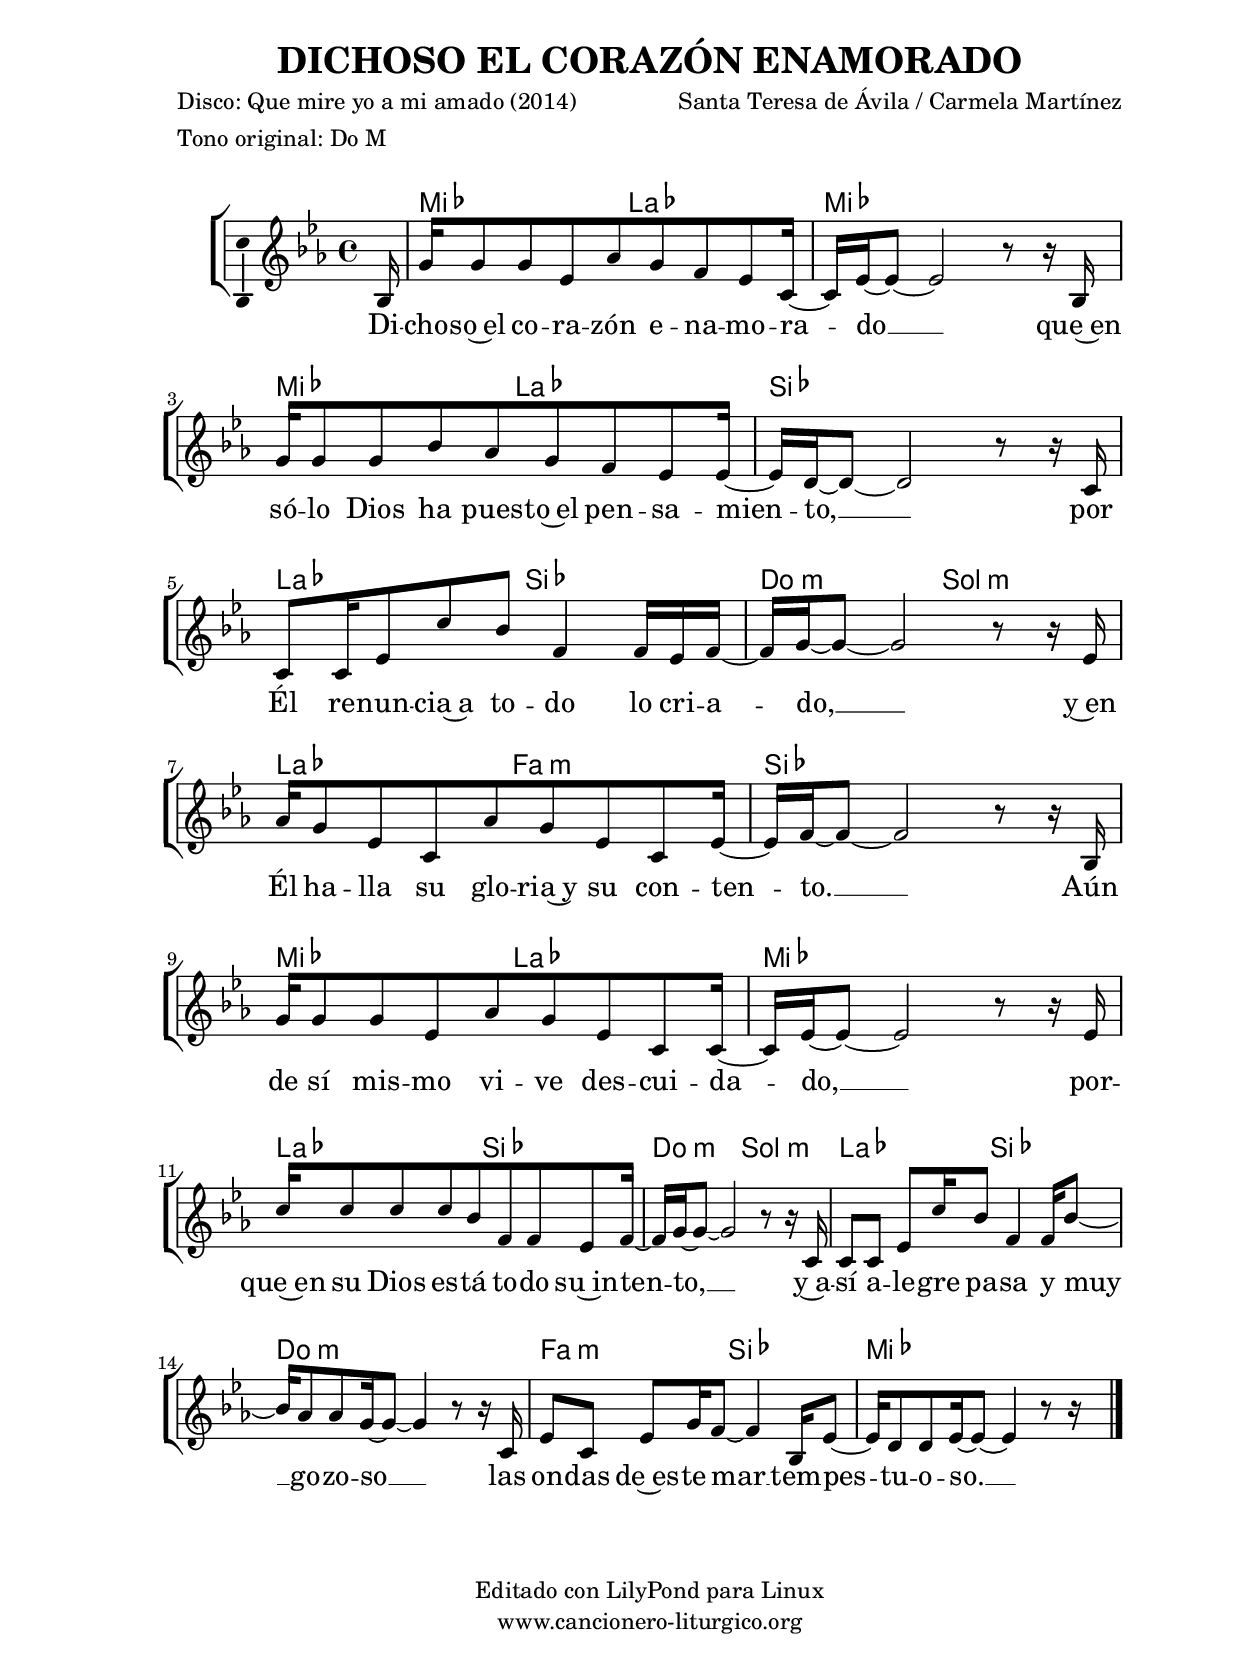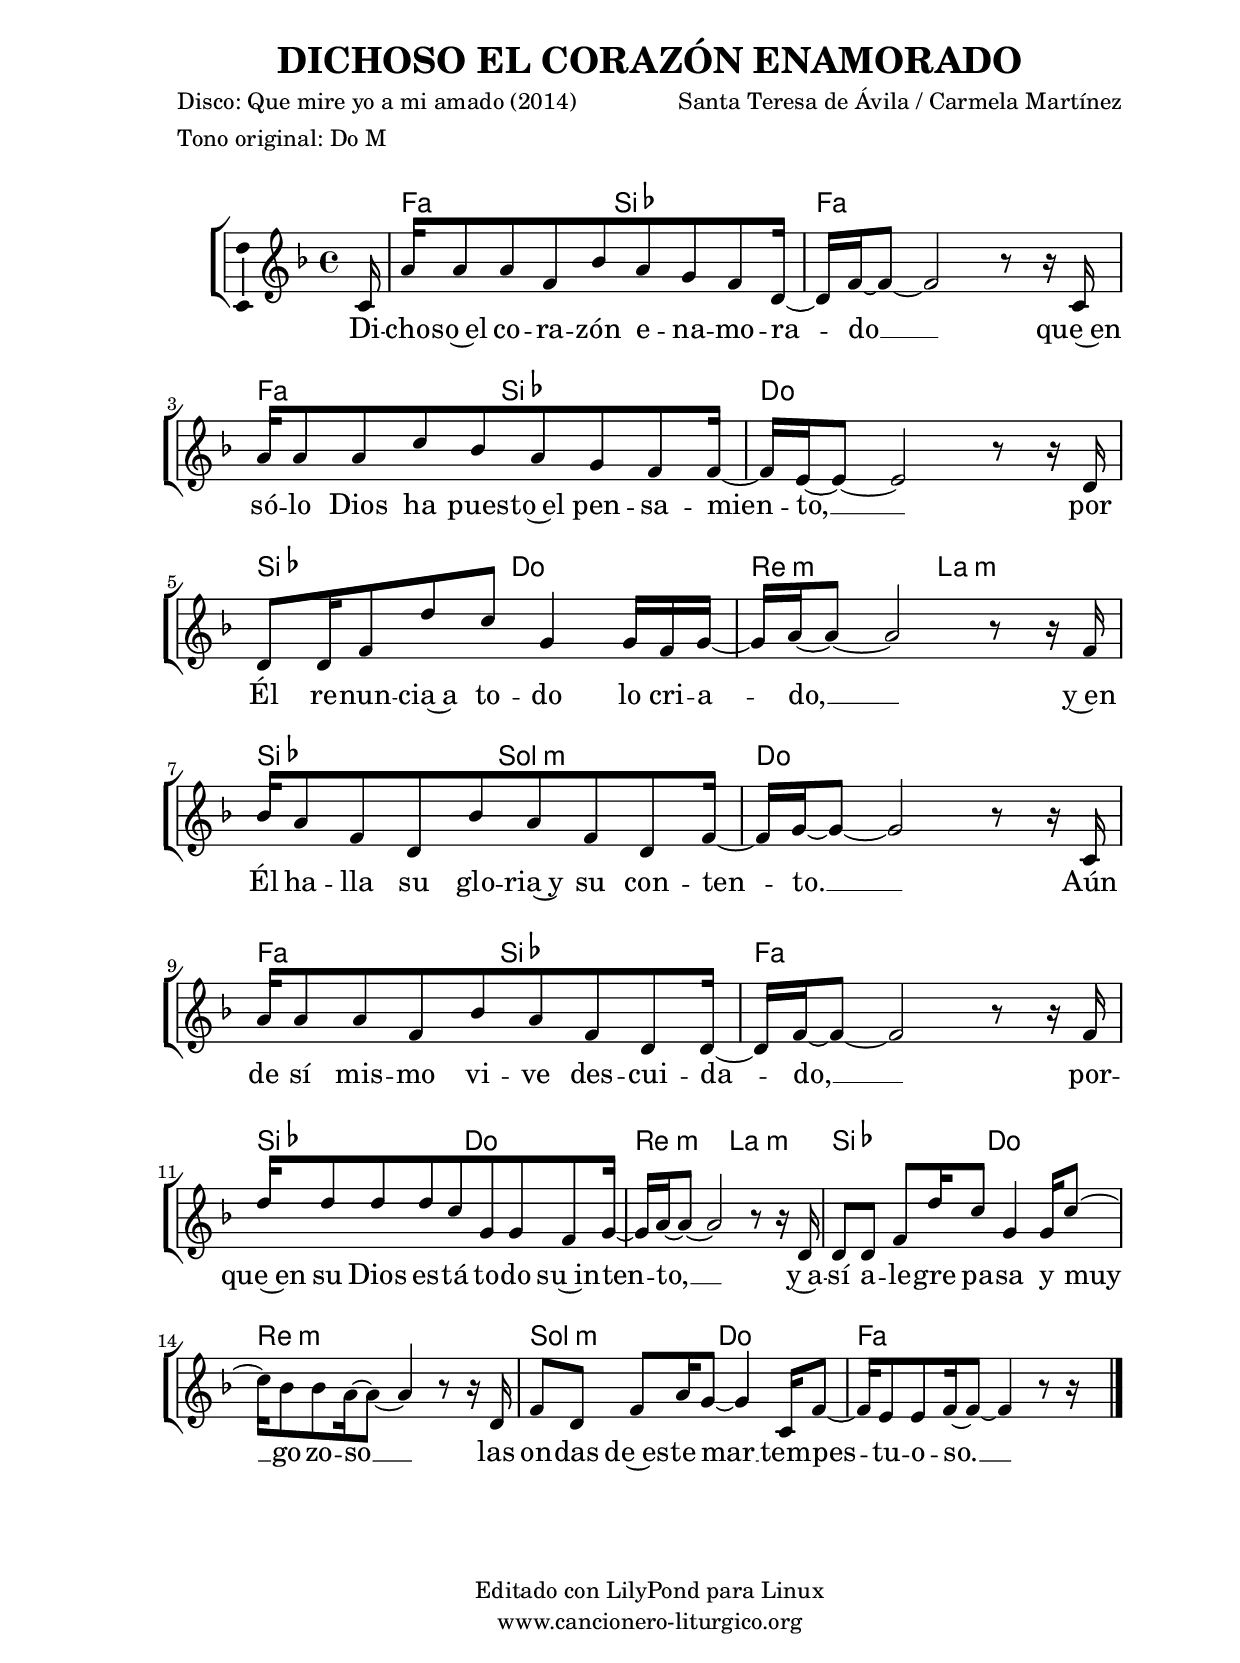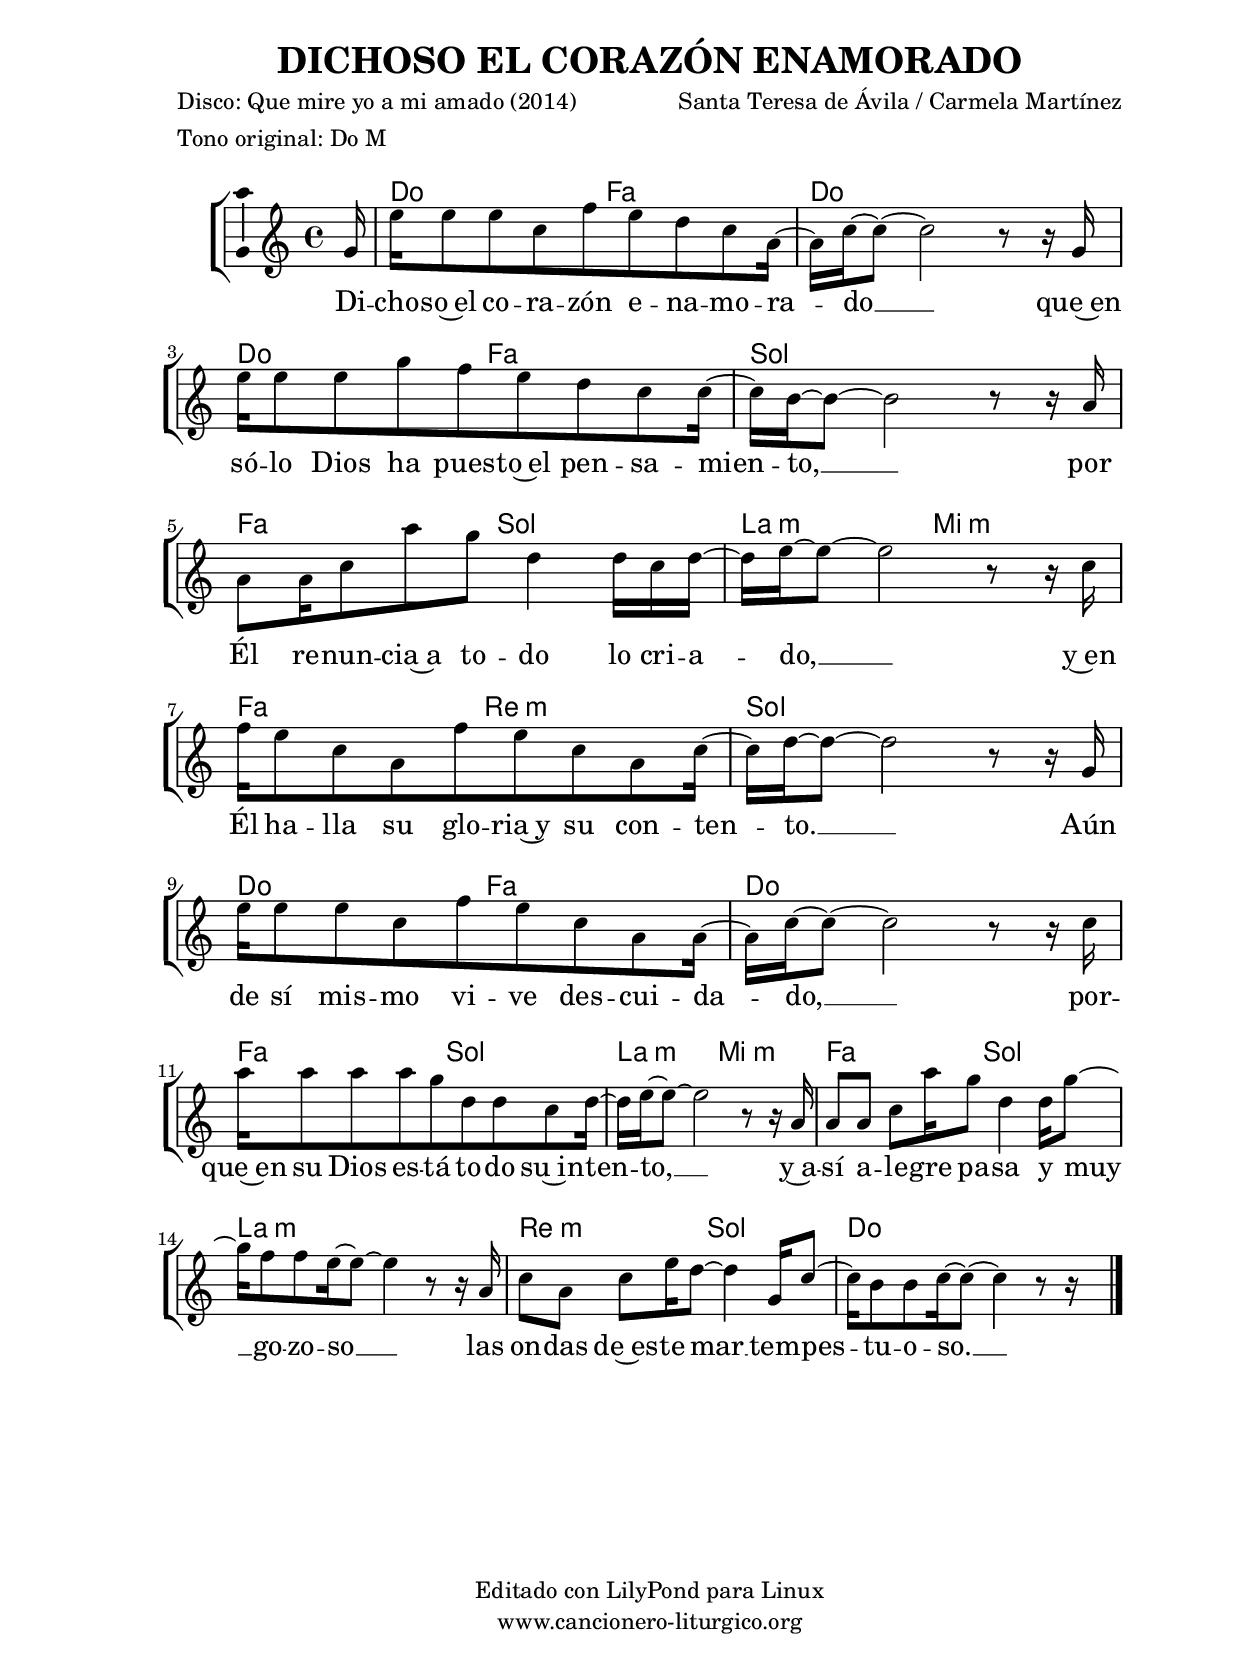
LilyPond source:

%
%para convertir .midi en .wav:
%timidity filename.midi -Ow -o finename.wav
%
%
%Para convertir de .wav a .mp3:
%lame -h -m j filename.wav
%
%
%para escuchar el midi:
%timidity nombrefichero.midi
%


%versión de lilypond para la que se ha escrito esta partitura:
\version "2.16.0"

	%Tamaño papel
	#(set-default-paper-size "a4")
	%Tamaño partitura
	#(set-global-staff-size 20)
	%No responde al pulsar sobre una nota
	#(ly:set-option 'point-and-click #f)

%parámetros del encabezamiento:
\header {
	title = "DICHOSO EL CORAZÓN ENAMORADO"
	subtitle = ""
	composer = "Santa Teresa de Ávila / Carmela Martínez"
	poet = "Disco: Que mire yo a mi amado (2014)"
	meter = "Tono original: Do M"
	arranger = ""
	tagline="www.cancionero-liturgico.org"
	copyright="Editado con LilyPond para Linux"
	}

%parámetros asociados al papel:
\paper  {
	oddHeaderMarkup = \markup {\fill-line { \on-the-fly #not-first-page \fromproperty #'header:title \on-the-fly #not-first-page \fromproperty #'header:composer }}
	evenHeaderMarkup = \markup {\fill-line { \fromproperty #'header:composer \fromproperty #'header:title }}
	#(set-paper-size "a4")
	print-page-number = ##f
	first-page-number = 1
	print-first-page-number = ##f
%	head-separation = 3.0 \cm
	top-margin = 2.0 \cm
	bottom-margin = 0.5\cm
%%%	bottom-margin = -1.0\cm
	left-margin = 3.0 \cm
	line-width = 16.0 \cm 
	indent = 8\mm
	interscoreline = 2.\mm
	between-system-space = 15\mm
%	para que las partituras no llenen la hoja:
	ragged-bottom = ##t
%	idem para la última hoja:
	ragged-last-bottom = ##f
%	para que las partituras llenen el ancho del papel:
	ragged-last = ##f
	after-title-space = 2.5 \cm
page-count=1
system-count=7

	%Flexible Vertical Spacing
%	markup-markup-spacing =
%	#'((basic-distance . 15) (minimum-distance . 15) (padding . 3))
	markup-system-spacing =
	#'((basic-distance . 15) (minimum-distance . 15) (padding . 3))
	system-system-spacing =
	#'((basic-distance . 15) (minimum-distance . 15) (padding . 3))
	score-system-spacing =
	#'((basic-distance . 15) (minimum-distance . 15) (padding . 5))
%	top-system-spacing = % header
%	#'((basic-distance . 8) (minimum-distance . 0) (padding . 0))
%	top-markup-spacing =
%	#'((basic-distance . 20) (minimum-distance . 20) (padding . 0))
	last-bottom-spacing = % footer
	#'((basic-distance . 5) (minimum-distance . 5) (padding . 0))
%	score-markup-spacing =
%	#'((basic-distance . 16) (minimum-distance . 13) (padding . 0))

	}


%parámetros que afectan a toda la partitura:
global =  {
	%clave de sol (G):
	\clef G
	%armadura:
	\transpose c ees
	\key c \major
	\tempo 4=90
	\set Score.tempoHideNote = ##t
	}


acordes = {
	\italianChords
	\chordmode {
	\transpose c ees
{

s16
c2 f c c c f g g f g a:m e:m f d:m g g
c2 f c c f g a:m e:m f g a:m a:m d:m g c c

	}
	}
}


melodia = 
	\transpose c ees
{
\time 4/4

%\phrasingSlurDashed

\relative c'{

\partial16
g16
e'16 e8 e c f e d c a16~
a16 c16~c8~c2 r8 r16 g16
e'16 e8 e g f e d c c16~
c16 b16~b8~b2 r8 r16 a16
a8 a16 c8 a' g d4 d16 c d16~
d16 e16~e8~e2 r8 r16 c16
f16 e8 c a f' e c a c16~
c16 d16~d8~d2 r8 r16 

g,16
e'16 e8 e c f e c a a16~
a16 c16~c8~c2 r8 r16 c16
a'16 a8 a a g d d c d16~
d16 e16~e8~e2 r8 r16 a,16
a8 a8 c8 a'16 g8 d4 d16 g8~
g16 f8 f8 e16~e8~e4 r8 r16 a,16
c8 a8 c e16 d8~d4 g,16 c8~
c16 b8 b c16~c8~c4 r8 r16 s16

\bar "|."

}
}


texto = \lyricmode {

Di -- cho -- so~el co -- ra -- zón e -- na -- mo -- ra -- do __
que~en só -- lo Dios ha pues -- to~el pen -- sa -- mien -- to, __
por Él re -- nun -- cia~a to -- do lo cri -- a -- do, __
y~en Él ha -- lla su glo -- ria~y su con -- ten -- to. __
Aún de sí mis -- mo vi -- ve des -- cui -- da -- do, __
por -- que~en su Dios es -- tá to -- do su~in -- ten -- to, __
y~a -- sí a -- le -- gre pa -- sa y muy __ go -- zo -- so __
las on -- das de~es -- te mar __ tem -- pes -- tu -- o -- so. __

}


acordesStaff = \context ChordNames = acordesStaff <<
	\set chordChanges = ##t
	\acordes
	>>


vozStaff = \context Voice = vozStaff
\with {\consists "Ambitus_engraver"}
<<
%	\set Staff.instrumentName = ""
%	\set Staff.shortInstrumentName = ""
%	\set Staff.midiInstrument = #"clarinet"
%	\set Staff.midiInstrument = #"cello"
	\set Staff.midiInstrument = #"flute"
%	\set Staff.midiInstrument = #"electric guitar (jazz)"
%	\set Staff.midiInstrument = #"english horn"
%	\set Staff.midiInstrument = #"violin"
%	\set Staff.midiInstrument = #"glockenspiel"
	\set Staff.midiMinimumVolume = #0.7
	\set Staff.midiMaximumVolume = #0.9
	\global
	\melodia
	>>


textoStaff = \context Lyrics = textoStaff <<
	\lyricsto vozStaff \texto
	>>


\book {
	\score {
		\context ChoirStaff {
			\override StaffGroup.SystemStartBracket #'collapse-height = #1
			\override Score.SystemStartBar #'collapse-height = #1
			<<
			\acordesStaff
			\vozStaff
			\textoStaff
			>>
			}
		\layout {
	    		\context {
				\Lyrics
				\override LyricText #'font-size = #2
				}
	   		 \context {
				\Score
				\override StaffSymbol #'staff-space = #(magstep +3)
				}
			}
		}
	\score {
		\unfoldRepeats
		\context ChoirStaff {
			<<
			\acordesStaff
			\vozStaff
			>>
			}
		\midi {
	  		\context {
	  			\Score
				tempoWholesPerMinute = #(ly:make-moment 70 4)
				}
			}
		}
	}



#(define output-suffix "C")
\book {
	\score {
		\context ChoirStaff {
			\override StaffGroup.SystemStartBracket #'collapse-height = #1
			\override Score.SystemStartBar #'collapse-height = #1
\transpose c d
			<<
			\acordesStaff
			\vozStaff
			\textoStaff
			>>
			}
		\layout {
	    		\context {
				\Lyrics
				\override LyricText #'font-size = #2
				}
	   		 \context {
				\Score
				\override StaffSymbol #'staff-space = #(magstep +3)
				}
			}
		}
	}

#(define output-suffix "S")
\book {
	\score {
		\context ChoirStaff {
			\override StaffGroup.SystemStartBracket #'collapse-height = #1
			\override Score.SystemStartBar #'collapse-height = #1
\transpose c a
			<<
			\acordesStaff
			\vozStaff
			\textoStaff
			>>
			}
		\layout {
	    		\context {
				\Lyrics
				\override LyricText #'font-size = #2
				}
	   		 \context {
				\Score
				\override StaffSymbol #'staff-space = #(magstep +3)
				}
			}
		}
	}


